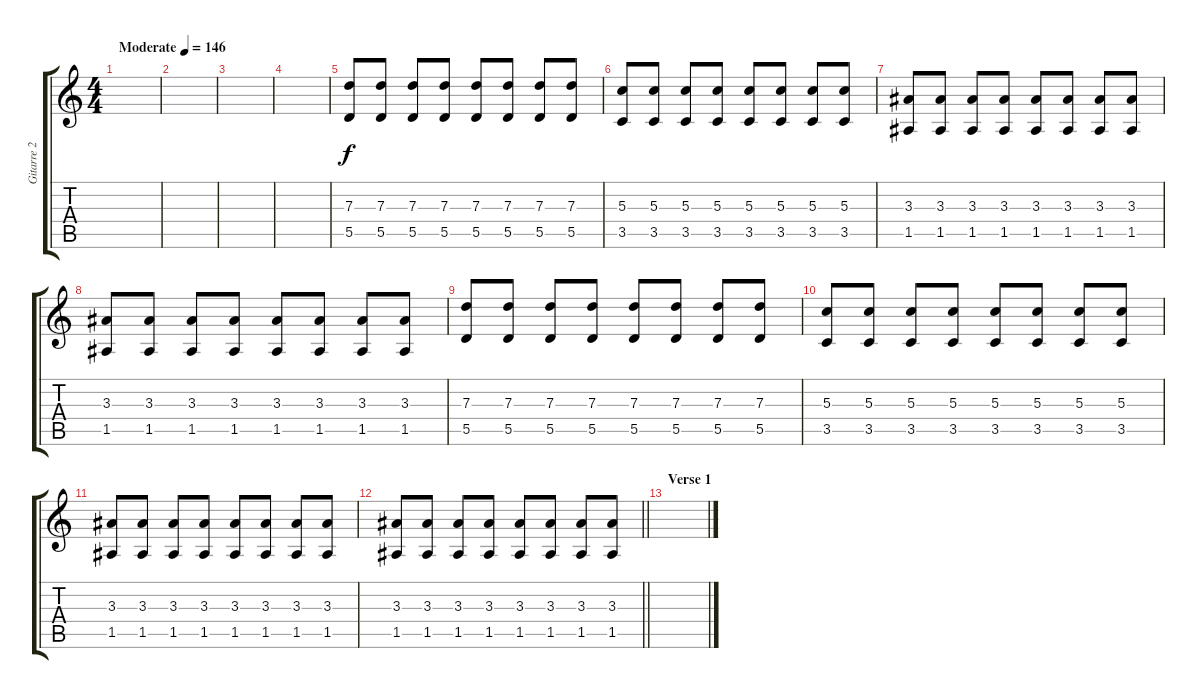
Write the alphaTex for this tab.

\track ("Gitarre 2" "Gitarre 2") {instrument overdrivenguitar}
\staff {score tabs}
\tuning (D4 B3 G3 D3 A2 D2) {hide}
\ts (4 4)
\tempo (146 "Moderate")
\clef g2
\ks c
|
|
|
|
(7.3 5.5).8 (7.3 5.5).8 (7.3 5.5).8 (7.3 5.5).8 (7.3 5.5).8 (7.3 5.5).8 (7.3 5.5).8 (7.3 5.5).8 |
(5.3 3.5).8 (5.3 3.5).8 (5.3 3.5).8 (5.3 3.5).8 (5.3 3.5).8 (5.3 3.5).8 (5.3 3.5).8 (5.3 3.5).8 |
(3.3 1.5).8 (3.3 1.5).8 (3.3 1.5).8 (3.3 1.5).8 (3.3 1.5).8 (3.3 1.5).8 (3.3 1.5).8 (3.3 1.5).8 |
(3.3 1.5).8 (3.3 1.5).8 (3.3 1.5).8 (3.3 1.5).8 (3.3 1.5).8 (3.3 1.5).8 (3.3 1.5).8 (3.3 1.5).8 |
(7.3 5.5).8 (7.3 5.5).8 (7.3 5.5).8 (7.3 5.5).8 (7.3 5.5).8 (7.3 5.5).8 (7.3 5.5).8 (7.3 5.5).8 |
(5.3 3.5).8 (5.3 3.5).8 (5.3 3.5).8 (5.3 3.5).8 (5.3 3.5).8 (5.3 3.5).8 (5.3 3.5).8 (5.3 3.5).8 |
(3.3 1.5).8 (3.3 1.5).8 (3.3 1.5).8 (3.3 1.5).8 (3.3 1.5).8 (3.3 1.5).8 (3.3 1.5).8 (3.3 1.5).8 |
\barLineRight lightlight
(3.3 1.5).8 (3.3 1.5).8 (3.3 1.5).8 (3.3 1.5).8 (3.3 1.5).8 (3.3 1.5).8 (3.3 1.5).8 (3.3 1.5).8 |
\section ("" "Verse 1")
